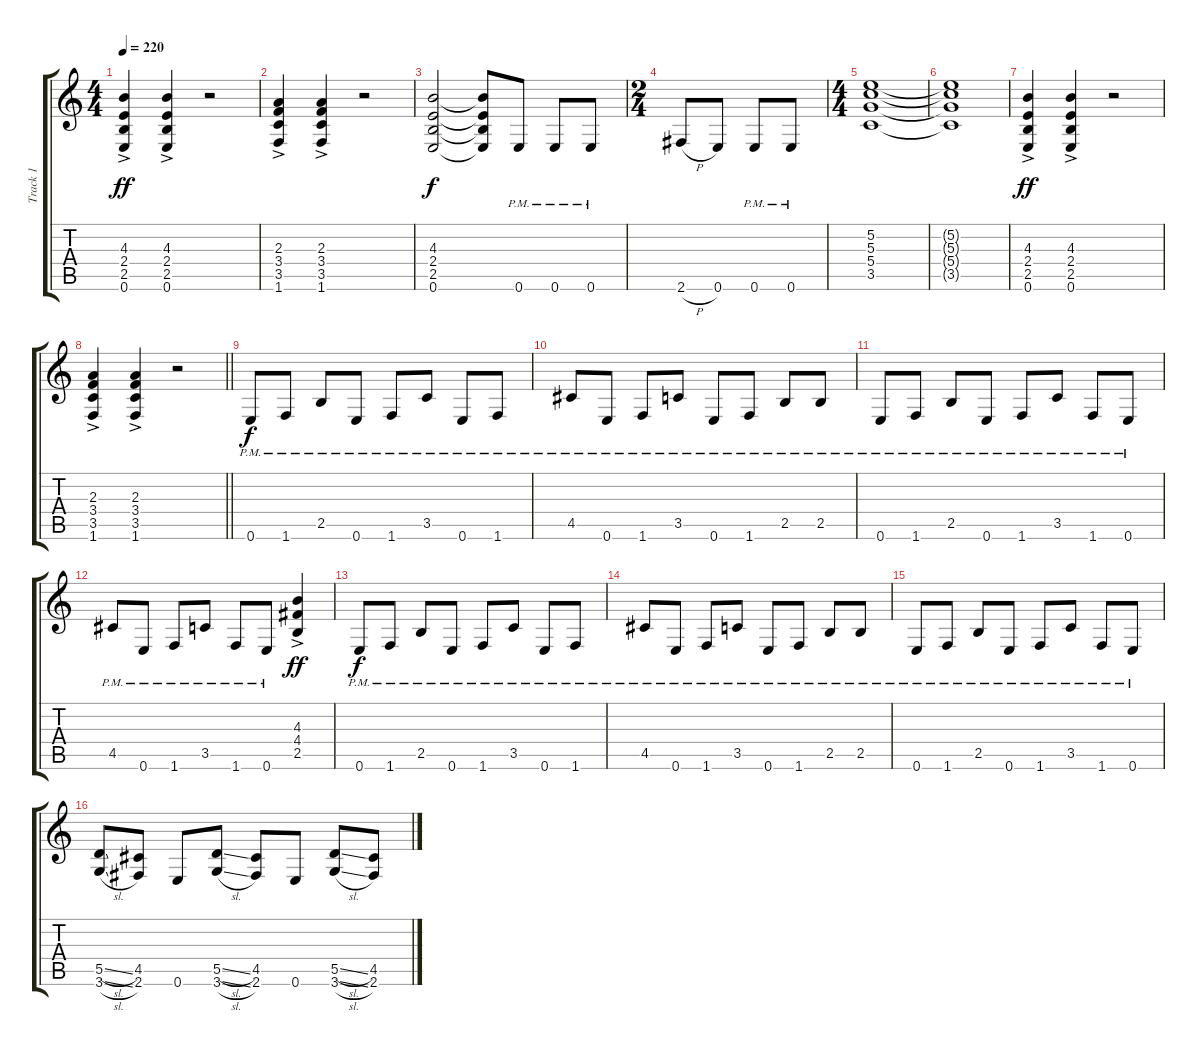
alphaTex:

\track ("Track 1" "Track 1") {instrument distortionguitar}
\staff {score tabs}
\tuning (E4 B3 G3 D3 A2 E2) {hide}
\ts (4 4)
\tempo 220
\clef g2
\ks c
(4.3{ac} 2.4{ac} 2.5{ac} 0.6{ac}).4{dy ff} (4.3{ac} 2.4{ac} 2.5{ac} 0.6{ac}).4 r.2 |
(2.3{ac} 3.4{ac} 3.5{ac} 1.6{ac}).4 (2.3{ac} 3.4{ac} 3.5{ac} 1.6{ac}).4 r.2 |
(4.3 2.4 2.5 0.6).2{dy f} (4.3{t} 2.4{t} 2.5{t} 0.6{t}).8 0.6{pm}.8 0.6{pm}.8 0.6{pm}.8 |
\ts (2 4)
2.6{h}.8 0.6.8 0.6{pm}.8 0.6{pm}.8 |
\ts (4 4)
(5.2 5.3 5.4 3.5).1 |
(5.2{t} 5.3{t} 5.4{t} 3.5{t}).1 |
(4.3{ac} 2.4{ac} 2.5{ac} 0.6{ac}).4{dy ff} (4.3{ac} 2.4{ac} 2.5{ac} 0.6{ac}).4 r.2 |
\barLineRight lightlight
(2.3{ac} 3.4{ac} 3.5{ac} 1.6{ac}).4 (2.3{ac} 3.4{ac} 3.5{ac} 1.6{ac}).4 r.2 |
0.6{pm}.8{dy f} 1.6{pm}.8 2.5{pm}.8 0.6{pm}.8 1.6{pm}.8 3.5{pm}.8 0.6{pm}.8 1.6{pm}.8 |
4.5{pm}.8 0.6{pm}.8 1.6{pm}.8 3.5{pm}.8 0.6{pm}.8 1.6{pm}.8 2.5{pm}.8 2.5{pm}.8 |
0.6{pm}.8 1.6{pm}.8 2.5{pm}.8 0.6{pm}.8 1.6{pm}.8 3.5{pm}.8 1.6{pm}.8 0.6{pm}.8 |
4.5{pm}.8 0.6{pm}.8 1.6{pm}.8 3.5{pm}.8 1.6{pm}.8 0.6{pm}.8 (4.3{ac} 4.4{ac} 2.5{ac}).4{dy ff} |
0.6{pm}.8{dy f} 1.6{pm}.8 2.5{pm}.8 0.6{pm}.8 1.6{pm}.8 3.5{pm}.8 0.6{pm}.8 1.6{pm}.8 |
4.5{pm}.8 0.6{pm}.8 1.6{pm}.8 3.5{pm}.8 0.6{pm}.8 1.6{pm}.8 2.5{pm}.8 2.5{pm}.8 |
0.6{pm}.8 1.6{pm}.8 2.5{pm}.8 0.6{pm}.8 1.6{pm}.8 3.5{pm}.8 1.6{pm}.8 0.6{pm}.8 |
(5.5{sl} 3.6{sl}).8 (4.5 2.6).8 0.6.8 (5.5{sl} 3.6{sl}).8 (4.5 2.6).8 0.6.8 (5.5{sl} 3.6{sl}).8 (4.5 2.6).8
